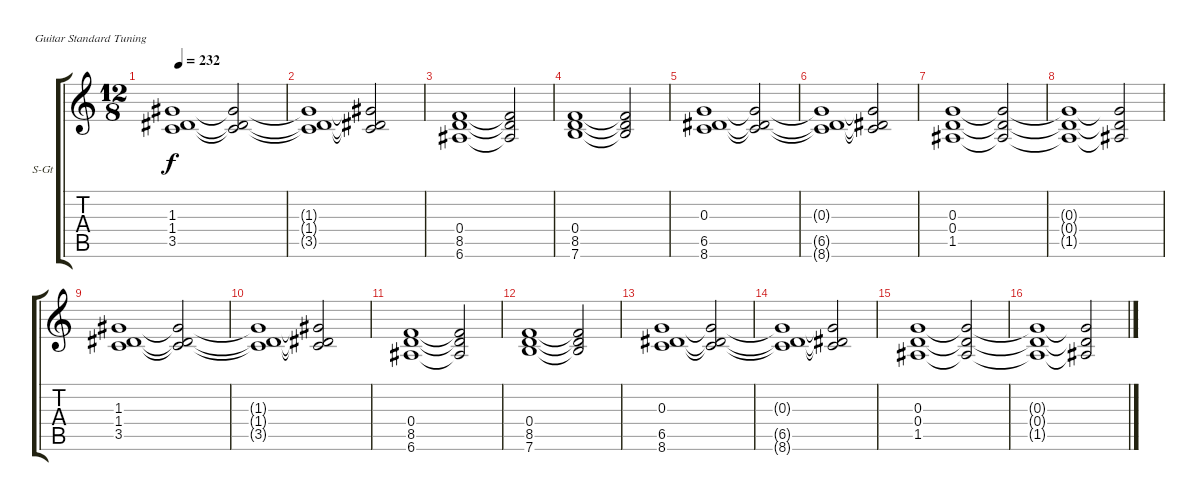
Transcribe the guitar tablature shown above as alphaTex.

\bracketExtendMode groupsimilarinstruments
\firstSystemTrackNameOrientation horizontal
\otherSystemsTrackNameOrientation horizontal
\track ("Синтезатор I" "S-Gt") {instrument choiraahs}
\staff {score tabs}
\tuning (E4 B3 G3 D3 A2 E2)
\displaytranspose 12
\ts (12 8)
\tempo 232
\clef g2
\ks c
(1.3 1.4 3.5).1{dy f} (1.3{t} 1.4{t} 3.5{t}).2 |
(1.3{t} 1.4{t} 3.5{t}).1 (1.3{t} 1.4{t} 3.5{t}).2 |
(0.4 8.5 6.6).1 (0.4{t} 8.5{t} 6.6{t}).2 |
(0.4 8.5 7.6).1 (0.4{t} 8.5{t} 7.6{t}).2 |
(0.3 6.5 8.6).1 (0.3{t} 6.5{t} 8.6{t}).2 |
(0.3{t} 6.5{t} 8.6{t}).1 (0.3{t} 6.5{t} 8.6{t}).2 |
(0.3 0.4 1.5).1 (0.3{t} 0.4{t} 1.5{t}).2 |
(0.3{t} 0.4{t} 1.5{t}).1 (0.3{t} 0.4{t} 1.5{t}).2 |
(1.3 1.4 3.5).1 (1.3{t} 1.4{t} 3.5{t}).2 |
(1.3{t} 1.4{t} 3.5{t}).1 (1.3{t} 1.4{t} 3.5{t}).2 |
(0.4 8.5 6.6).1 (0.4{t} 8.5{t} 6.6{t}).2 |
(0.4 8.5 7.6).1 (0.4{t} 8.5{t} 7.6{t}).2 |
(0.3 6.5 8.6).1 (0.3{t} 6.5{t} 8.6{t}).2 |
(0.3{t} 6.5{t} 8.6{t}).1 (0.3{t} 6.5{t} 8.6{t}).2 |
(0.3 0.4 1.5).1 (0.3{t} 0.4{t} 1.5{t}).2 |
(0.3{t} 0.4{t} 1.5{t}).1 (0.3{t} 0.4{t} 1.5{t}).2
